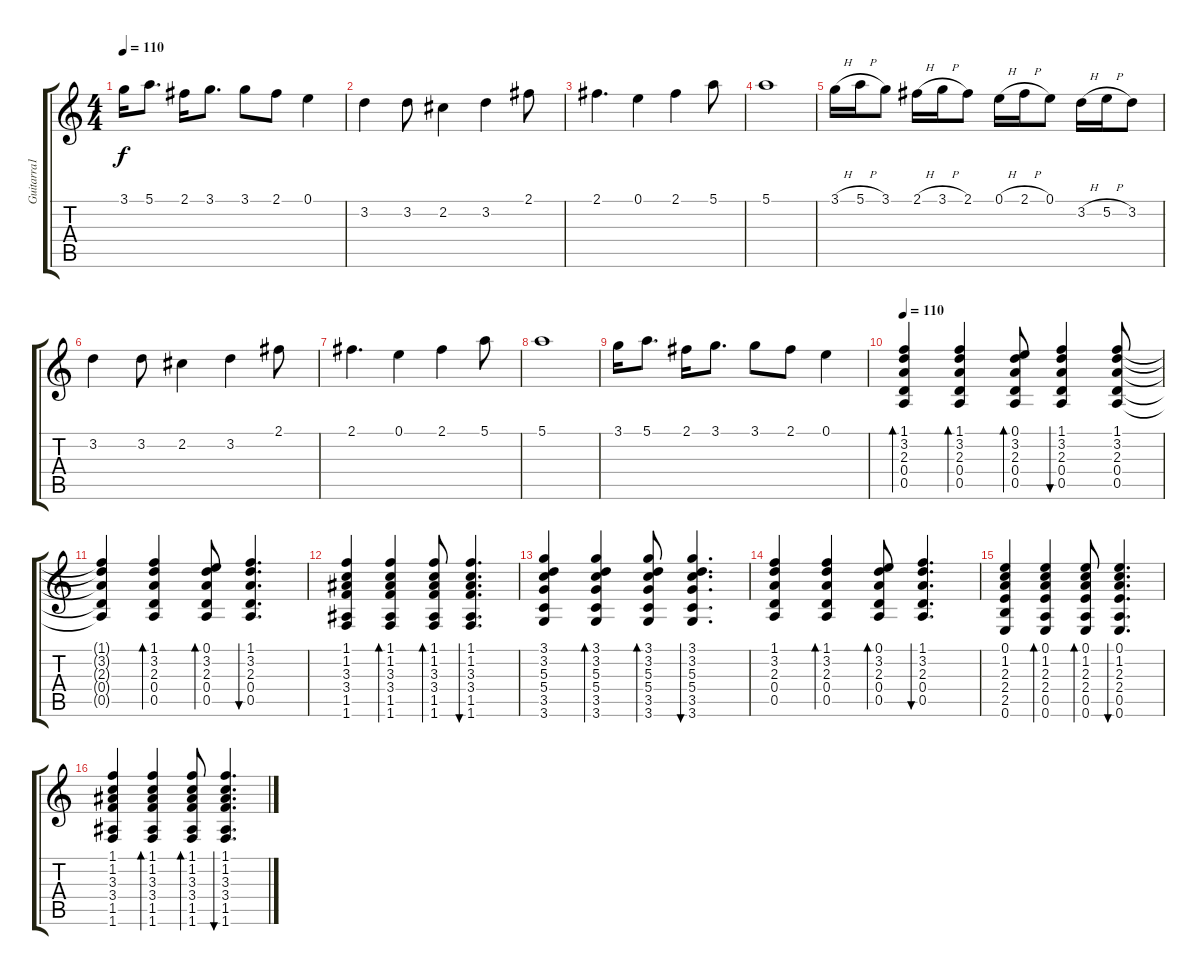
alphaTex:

\track ("Guitarra1" "Guitarra1") {instrument acousticguitarnylon}
\staff {score tabs}
\tuning (E4 B3 G3 D3 A2 E2) {hide}
\ts (4 4)
\tempo 110
\clef g2
\ks c
3.1.16{dy f} 5.1.8{d} 2.1.16 3.1.8{d} 3.1.8 2.1.8 0.1.4 |
3.2.4 3.2.8 2.2.4 3.2.4 2.1.8 |
2.1.4{d} 0.1.4 2.1.4 5.1.8 |
5.1.1 |
3.1{h}.16 5.1{h}.16 3.1.8 2.1{h}.16 3.1{h}.16 2.1.8 0.1{h}.16 2.1{h}.16 0.1.8 3.2{h}.16 5.2{h}.16 3.2.8 |
3.2.4 3.2.8 2.2.4 3.2.4 2.1.8 |
2.1.4{d} 0.1.4 2.1.4 5.1.8 |
5.1.1 |
3.1.16 5.1.8{d} 2.1.16 3.1.8{d} 3.1.8 2.1.8 0.1.4 |
\tempo 110
(1.1 3.2 2.3 0.4 0.5).4{bd 240} (1.1 3.2 2.3 0.4 0.5).4{bd 60} (0.1 3.2 2.3 0.4 0.5).8{bd 60} (1.1 3.2 2.3 0.4 0.5).4{bu 60} (1.1 3.2 2.3 0.4 0.5).8 |
(1.1{t} 3.2{t} 2.3{t} 0.4{t} 0.5{t}).4 (1.1 3.2 2.3 0.4 0.5).4{bd 60} (0.1 3.2 2.3 0.4 0.5).8{bd 60} (1.1 3.2 2.3 0.4 0.5).4{d bu 60} |
(1.1 1.2 3.3 3.4 1.5 1.6).4 (1.1 1.2 3.3 3.4 1.5 1.6).4{bd 60} (1.1 1.2 3.3 3.4 1.5 1.6).8{bd 60} (1.1 1.2 3.3 3.4 1.5 1.6).4{d bu 60} |
(3.1 3.2 5.3 5.4 3.5 3.6).4 (3.1 3.2 5.3 5.4 3.5 3.6).4{bd 60} (3.1 3.2 5.3 5.4 3.5 3.6).8{bd 60} (3.1 3.2 5.3 5.4 3.5 3.6).4{d bu 60} |
(1.1 3.2 2.3 0.4 0.5).4 (1.1 3.2 2.3 0.4 0.5).4{bd 60} (0.1 3.2 2.3 0.4 0.5).8{bd 60} (1.1 3.2 2.3 0.4 0.5).4{d bu 60} |
(0.1 1.2 2.3 2.4 2.5 0.6).4 (0.1 1.2 2.3 2.4 0.5 0.6).4{bd 60} (0.1 1.2 2.3 2.4 0.5 0.6).8{bd 60} (0.1 1.2 2.3 2.4 0.5 0.6).4{d bu 60} |
(1.1 1.2 3.3 3.4 1.5 1.6).4 (1.1 1.2 3.3 3.4 1.5 1.6).4{bd 60} (1.1 1.2 3.3 3.4 1.5 1.6).8{bd 60} (1.1 1.2 3.3 3.4 1.5 1.6).4{d bu 60}
